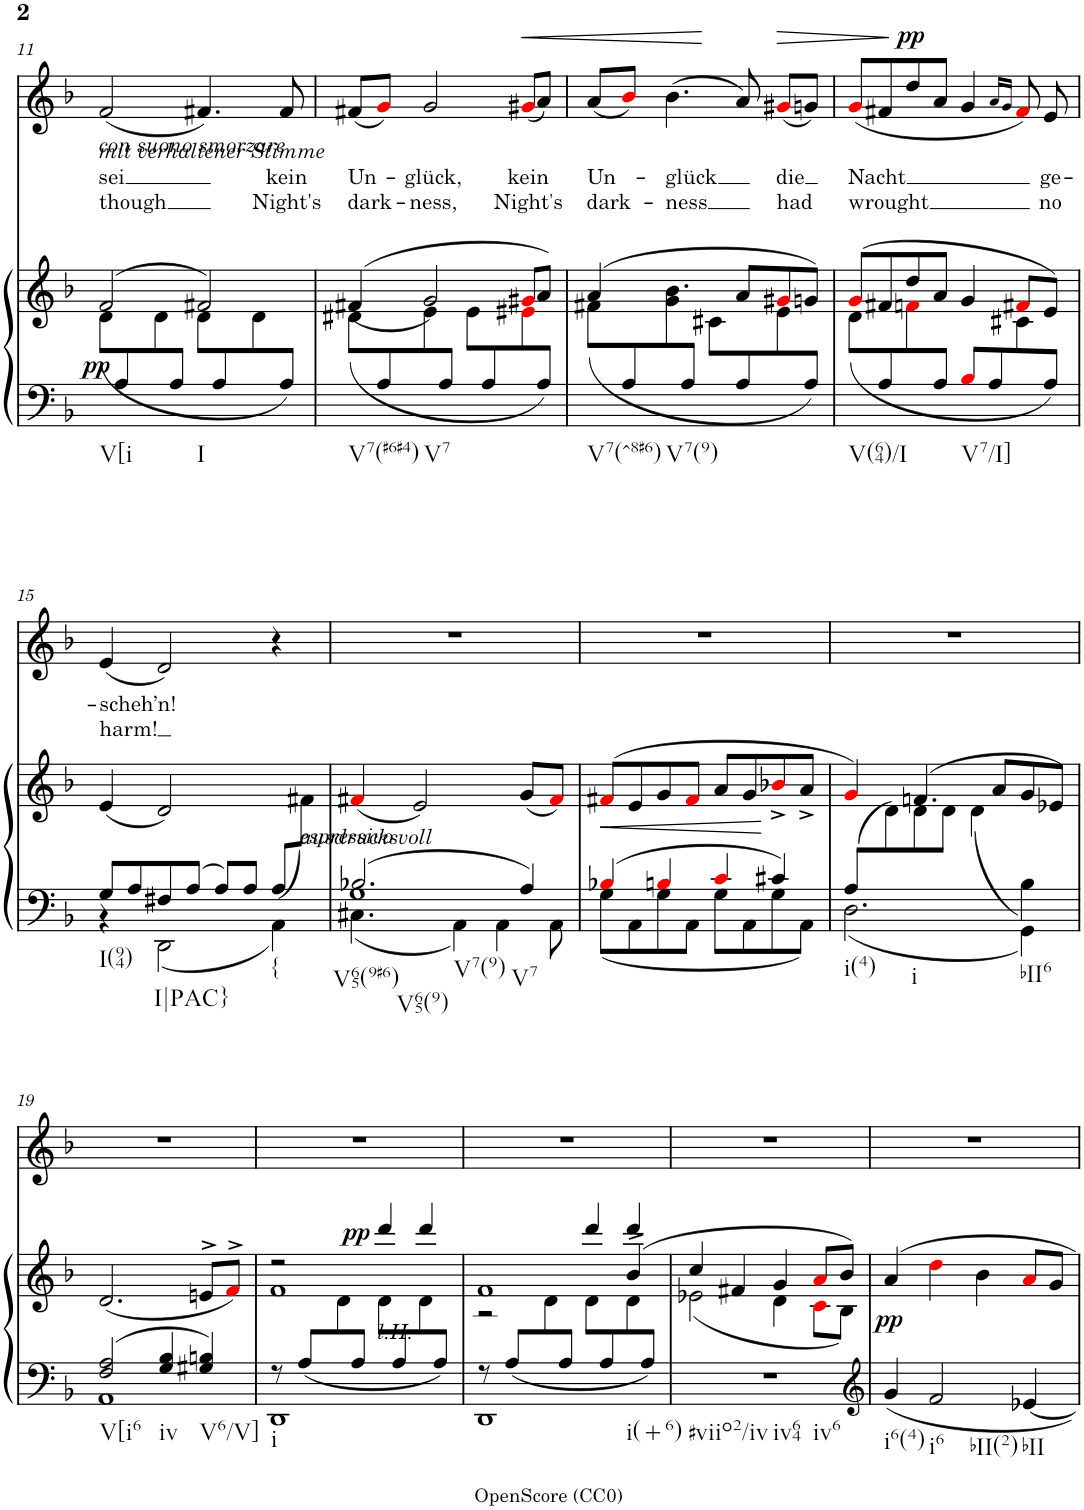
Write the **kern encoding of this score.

**kern	**kern	**dynam	**kern	**text	**text	**dynam
*part2	*part2	*part2	*part1	*part1	*part1	*part1
*staff3	*staff2	*staff2/3	*staff1	*staff1	*staff1	*staff1
*I"Piano	*	*	*I"Voice	*	*	*
*I'Pno	*	*	*	*	*	*
!!LO:PB:g=z
*clefF4	*clefG2	*	*clefG2	*	*	*
*k[b-]	*k[b-]	*	*k[b-]	*	*	*
*M4/4	*M4/4	*	*M4/4	*	*	*
=11	=11	=11	=11	=11	=11	=11
*	*^	*	*	*	*	*
!	!	!	!	!LO:TX:b:i:t=mit verhaltener Stimme	!	!	!
!	!	!	!	!LO:TX:b:i:t=con suono smorzare	!	!	!
!LO:TX:b:t=V[i	!	!	!	!	!	!	!
!	!	!	!LO:DY:b	!	!LO:LY:b	!LO:LY:b	!
8ryy	(>2f/	(<8d\L	pp	(2f/	sei	though	.
8A/	.	8ryy	.	.	.	.	.
8ryy	.	8d\	.	.	.	.	.
8A/J	.	8ryy	.	.	.	.	.
!LO:TX:b:t=I	!	!	!	!	!	!	!
8ryy	2f#X/)	8d\L	.	4.f#X/)	.	.	.
8A/	.	8ryy	.	.	.	.	.
8ryy	.	8d\	.	.	.	.	.
!	!	!	!	!	!LO:LY:b	!LO:LY:b	!
8A/J)	.	8ryy	.	8f#/	kein	Night's	.
=12	=12	=12	=12	=12	=12	=12	=12
!LO:TX:b:t=V7(#6#4)	!	!	!	!	!	!	!
!	!	!	!	!	!LO:LY:b	!LO:LY:b	!
8ryy	((>4f#X/	(<8d#X\L	.	(8f#X/L	Un-	dark-	.
8A/	.	8ryy	.	8gi/J)	.	.	.
!LO:TX:b:t=V7	!	!	!	!	!	!	!
!	!	!	!	!	!LO:LY:b	!LO:LY:b	!
8ryy	2g/)	8e\	.	2g/	-glück,	-ness,	.
8A/J	.	8ryy	.	.	.	.	.
8ryy	.	8e\L	.	.	.	.	.
8A/	.	8ryy	.	.	.	.	.
!	!	!	!	!	!LO:LY:b	!LO:LY:b	!LO:HP:b
8ryy	8g#Xi/L	8e#Xi\	.	(8g#Xi/L	kein	Night's	<
8A/J)	8a/J)	8ryy	.	8a/J)	.	.	.
=13	=13	=13	=13	=13	=13	=13	=13
!LO:TX:b:t=V7(^8#6)	!	!	!	!	!	!	!
!	!	!	!	!	!LO:LY:b	!LO:LY:b	!
8ryy	(4a/	(<8f#X\L	.	(8a/L	Un-	dark-	.
8A/	.	8ryy	.	8b-i/J)	.	.	.
!LO:TX:b:t=V7(9)	!	!	!	!	!	!	!
!	!	!	!	!	!LO:LY:b	!LO:LY:b	!
8ryy	4.b-\	8g\	.	(4.b-\	-glück	-ness	.
8A/J	.	8ryy	.	.	.	.	.
8ryy	.	8c#X\L	.	.	.	.	.
8A/	8a/L	8ryy	.	8a/)	.	.	[
!	!	!	!	!	!LO:LY:b	!LO:LY:b	!LO:HP:b
8ryy	8g#Xi/	8e\	.	(8g#Xi/L	die	had	>
8A/J)	8gn/J)	8ryy	.	8gn/J)	.	.	.
=14	=14	=14	=14	=14	=14	=14	=14
!LO:TX:b:t=V(64)/I	!	!	!	!	!	!	!
!	!	!	!	!	!LO:LY:b	!LO:LY:b	!
8ryy	(>8gi/L	(<8d\L	.	(8gi/L	Nacht	wrought	.
8A/	8f#X/	8ryy	.	8f#X/	.	.	.
!	!	!	!	!	!	!	!LO:DY:n=1:a
8ryy	8dd/	8fni\	.	8dd/	.	.	] pp
8A/J	8a/J	4.ryy	.	8a/J	.	.	.
!LO:TX:b:t=V7/I]	!	!	!	!	!	!	!
8B-i/L	4g/	.	.	4g/	.	.	.
8A/	.	.	.	.	.	.	.
.	.	.	.	16qa/LL	.	.	.
.	.	.	.	16qg/JJ	.	.	.
8ryy	8f#Xi/L	8c#X\	.	8f#i/)	.	.	.
!	!	!	!	!	!LO:LY:b	!LO:LY:b	!
8A/J)	8e/J)	8ryy	.	8e/	ge-	no	.
!!LO:LB:g=z
=15	=15	=15	=15	=15	=15	=15	=15
*^	*	*	*	*	*	*	*
*	*^	*	*	*	*	*	*	*
!LO:TX:b:t=I(94)	!	!	!	!	!	!	!	!	!
!	!	!	!	!	!	!	!LO:LY:b	!LO:LY:b	!
*	*	*	*v	*v	*	*	*	*	*
2.ryy	8G/L	4r	(4e/	.	(4e/	-scheh’n!	harm!	.
.	8A/	.	.	.	.	.	.	.
!	!LO:TX:b:t=I|PAC}	!	!	!	!	!	!	!
.	8F#X/	2DD\	2d/)	.	2d/)	.	.	.
.	8A/J	.	.	.	.	.	.	.
.	8A/L	.	.	.	.	.	.	.
.	8A/J	.	.	.	.	.	.	.
!LO:TX:b:t={	!	!	!	!	!	!	!	!
(<8A/L	4ryy	4AA\	8ryy	.	4r	.	.	.
!	!	!	!LO:TX:b:i:t=espressivo	!	!	!	!	!
!	!	!	!LO:TX:b:i:t=ausdrucksvoll	!	!	!	!	!
8ryy	.	.	8f#X\J)	.	.	.	.	.
=16	=16	=16	=16	=16	=16	=16	=16	=16
!LO:TX:b:t=V65(9#6)	!	!	!	!	!	!	!	!
!LO:TX:b:t=V65(9)	!	!	!	!	!	!	!	!
2.B-X/	4.C#X\	1G	(4f#Xi/	.	1r	.	.	.
.	.	.	2e/)	.	.	.	.	.
!	!LO:TX:b:t=V7(9)	!	!	!	!	!	!	!
.	4AA\	.	.	.	.	.	.	.
.	4AA\	.	.	.	.	.	.	.
4A/	.	.	(8g/L	.	.	.	.	.
!	!LO:TX:b:t=V7	!	!	!	!	!	!	!
.	8AA\	.	8f#i/J)	.	.	.	.	.
*	*v	*v	*	*	*	*	*	*
=17	=17	=17	=17	=17	=17	=17	=17
!	!	!	!LO:HP:b	!	!	!	!
4B-Xi/	8G\L	(>8f#Xi/L	<	1r	.	.	.
.	8AA\	8e/	.	.	.	.	.
4Bni/	8G\	8g/	.	.	.	.	.
.	8AA\J	8f#i/J	.	.	.	.	.
4ci/	8G\L	8a/L	.	.	.	.	.
.	8AA\	8g/	.	.	.	.	.
4c#X/	8G\	8b-X^i/	[	.	.	.	.
.	8AA\J	8a^/J	.	.	.	.	.
=18	=18	=18	=18	=18	=18	=18	=18
*	*	*^	*	*	*	*	*
!LO:TX:b:t=i(4)	!	!	!	!	!	!	!	!
!LO:TX:b:t=i	!	!	!	!	!	!	!	!
(8A/L	2.D\	4gi/)	8ryy	.	1r	.	.	.
8ryy	.	.	8d\)	.	.	.	.	.
.	.	(4.fn/	8d\	.	.	.	.	.
.	.	.	8d\J	.	.	.	.	.
.	.	.	(<4d\	.	.	.	.	.
.	.	8a/L	.	.	.	.	.	.
!LO:TX:b:t=bII6	!	!	!	!	!	!	!	!
4B-\)	4GG\	8g/	4ryy	.	.	.	.	.
.	.	8e-X/J)	.	.	.	.	.	.
*	*	*v	*v	*	*	*	*	*
!!LO:LB:g=z
=19	=19	=19	=19	=19	=19	=19	=19
!LO:TX:b:t=V[i6	!	!	!	!	!	!	!
!LO:TX:b:t=iv	!	!	!	!	!	!	!
!LO:TX:b:t=V6/V]	!	!	!	!	!	!	!
2F/ 2A/	1AA	(2.d/	.	1r	.	.	.
4G/ 4B-/	.	.	.	.	.	.	.
4G#X/ 4Bn/	.	8en^>/L	.	.	.	.	.
.	.	8f^>i/J)	.	.	.	.	.
=20	=20	=20	=20	=20	=20	=20	=20
*	*	*^	*	*	*	*	*
*	*	*	*^	*	*	*	*	*
!LO:TX:b:t=i	!	!	!	!	!	!	!	!	!
8r	1DD	2r	1f	4ryy	.	1r	.	.	.
8A/L	.	.	.	.	.	.	.	.	.
8ryy	.	.	.	8d\	.	.	.	.	.
!	!	!	!	!	!LO:DY:a	!	!	!	!
8A/J	.	.	.	8ryy	pp	.	.	.	.
!	!	!LO:TX:b:i:t=l.H.	!	!	!	!	!	!	!
8ryy	.	4ddd/	.	8d\L	.	.	.	.	.
8A/	.	.	.	8ryy	.	.	.	.	.
8ryy	.	4ddd/	.	8d\	.	.	.	.	.
8A/J	.	.	.	8ryy	.	.	.	.	.
=21	=21	=21	=21	=21	=21	=21	=21	=21	=21
*	*	*	*	*^	*	*	*	*	*
!LO:TX:b:t=i(+6)	!	!	!	!	!	!	!	!	!	!
8r	1DD	2ryy	1f	2r	4ryy	.	1r	.	.	.
8A/L	.	.	.	.	.	.	.	.	.	.
8ryy	.	.	.	.	8d\	.	.	.	.	.
8A/J	.	.	.	.	8ryy	.	.	.	.	.
8ryy	.	4ryy	.	4ddd/	8d\L	.	.	.	.	.
8A/	.	.	.	.	8ryy	.	.	.	.	.
8ryy	.	(4b-^>/	.	4ddd/	8d\	.	.	.	.	.
8A/J	.	.	.	.	8ryy	.	.	.	.	.
*v	*v	*	*	*	*	*	*	*	*	*
=22	=22	=22	=22	=22	=22	=22	=22	=22	=22
!LO:TX:b:t=#viio2/iv	!	!	!	!	!	!	!	!	!
!LO:TX:b:t=iv64	!	!	!	!	!	!	!	!	!
!LO:TX:b:t=iv6	!	!	!	!	!	!	!	!	!
*	*	*v	*v	*v	*	*	*	*	*
1r	4cc/	(2e-X\	.	1r	.	.	.
.	4f#X/	.	.	.	.	.	.
.	4g/	4d\	.	.	.	.	.
.	8ai/L	8ci\L	.	.	.	.	.
.	8b-/J)	8B-\J)	.	.	.	.	.
*	*v	*v	*	*	*	*	*
=23	=23	=23	=23	=23	=23	=23
*clefG2	*	*	*	*	*	*
*	*^	*	*	*	*	*
!LO:TX:b:t=i6(4)	!	!	!	!	!	!	!
!	!	!	!LO:DY:b	!	!	!	!
*	*v	*v	*	*	*	*	*
4g/	4a/	pp	1r	.	.	.
!LO:TX:b:t=i6	!	!	!	!	!	!
!LO:TX:b:t=bII(2)	!	!	!	!	!	!
2f/	4ddi\	.	.	.	.	.
.	4b-\	.	.	.	.	.
!LO:TX:b:t=bII	!	!	!	!	!	!
[4e-X/	8ai/L	.	.	.	.	.
.	8g/J	.	.	.	.	.
=	=	=	=	=	=	=
*-	*-	*-	*-	*-	*-	*-
